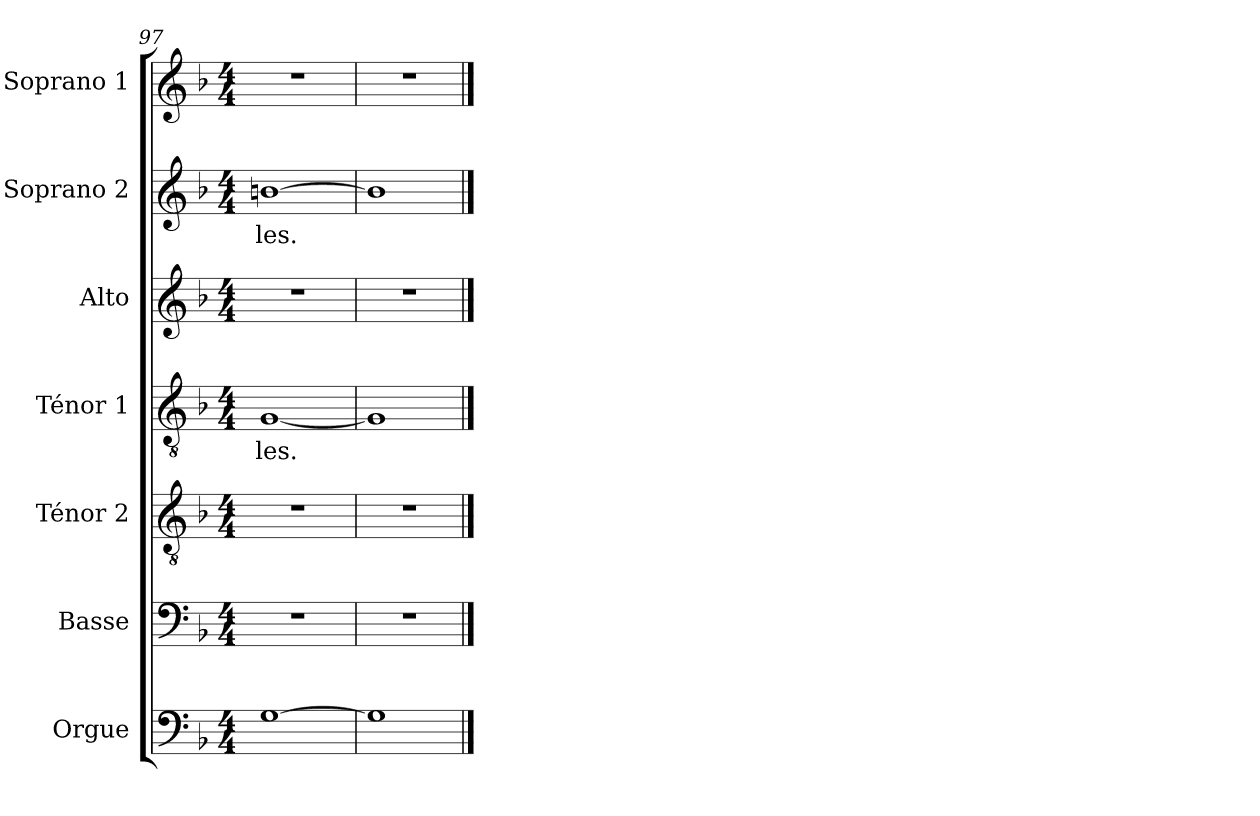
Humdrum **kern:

**kern	**kern	**kern	**kern	**text	**kern	**kern	**text	**kern
*part7	*part6	*part5	*part4	*part4	*part3	*part2	*part2	*part1
*staff7	*staff6	*staff5	*staff4	*staff4	*staff3	*staff2	*staff2	*staff1
*I"Orgue	*I"Basse	*I"Ténor 2	*I"Ténor 1	*	*I"Alto	*I"Soprano 2	*	*I"Soprano 1
*I'Org.	*I'B.	*I'T2	*I'T1	*	*I'A.	*I'S2	*	*I'S1
*clefF4	*clefF4	*clefGv2	*clefGv2	*	*clefG2	*clefG2	*	*clefG2
*k[b-]	*k[b-]	*k[b-]	*k[b-]	*	*k[b-]	*k[b-]	*	*k[b-]
*M4/4	*M4/4	*M4/4	*M4/4	*	*M4/4	*M4/4	*	*M4/4
=97	=97	=97	=97	=97	=97	=97	=97	=97
!	!	!	!	!LO:LY:b	!	!	!LO:LY:b	!
[1G	1r	1r	[1G	-les.	1r	[1bn	-les.	1r
=98	=98	=98	=98	=98	=98	=98	=98	=98
1G]	1r	1r	1G]	.	1r	1b]	.	1r
==	==	==	==	==	==	==	==	==
*-	*-	*-	*-	*-	*-	*-	*-	*-
